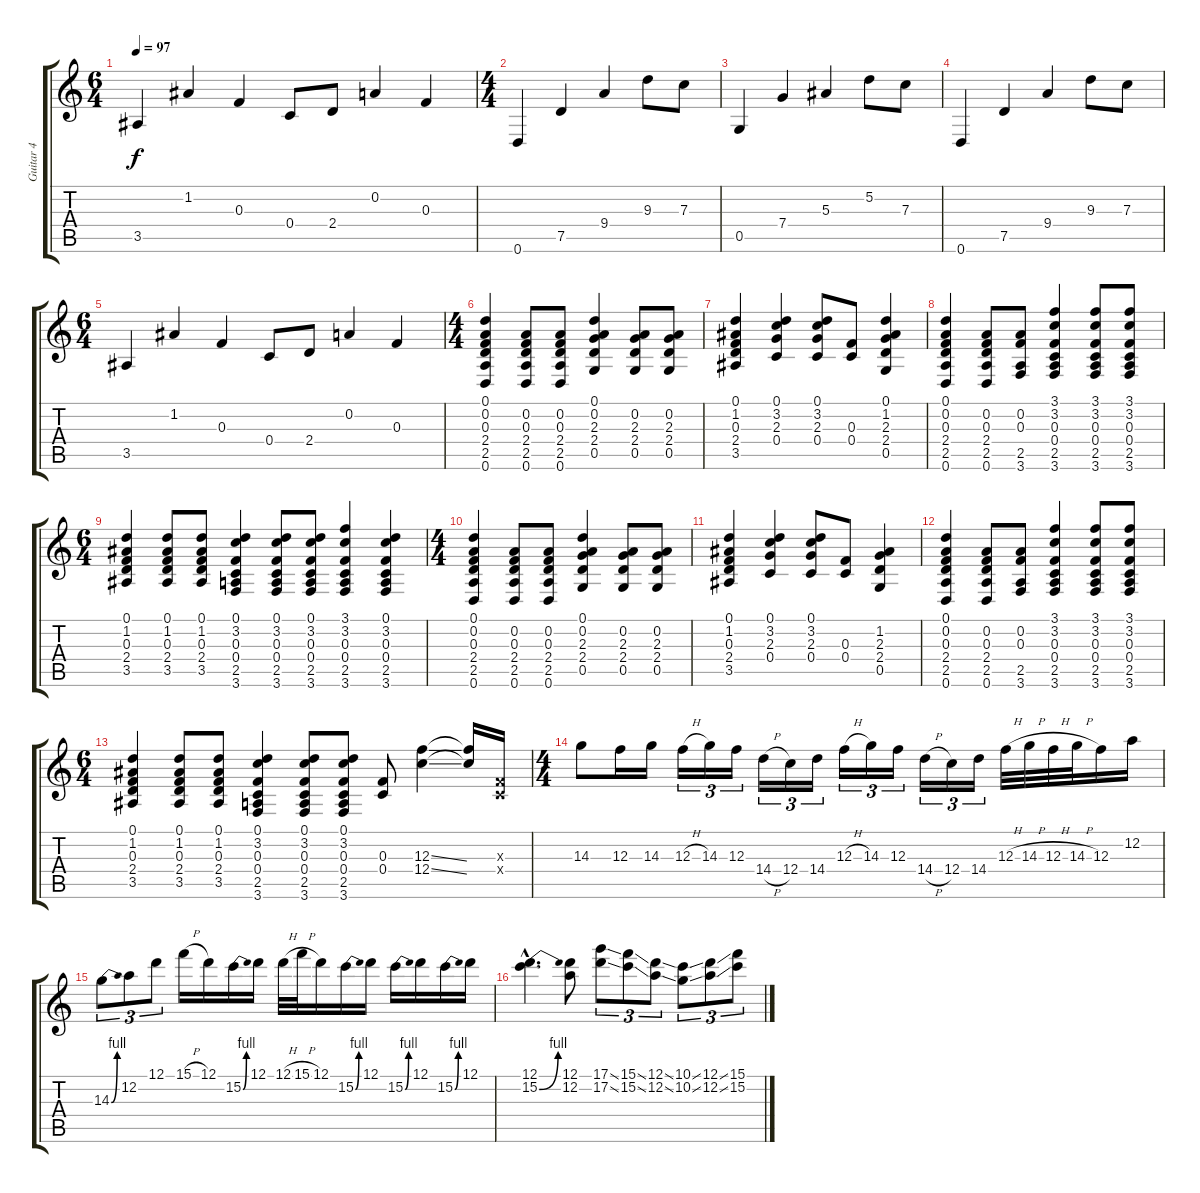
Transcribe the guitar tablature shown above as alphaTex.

\track ("Guitar 4" "Guitar 4") {instrument electricguitarclean}
\staff {score tabs}
\tuning (D4 A3 F3 C3 G2 D2) {hide}
\ts (6 4)
\tempo 97
\clef g2
\ks c
3.5.4{dy f} 1.2.4 0.3.4 0.4.8 2.4.8 0.2.4 0.3.4 |
\ts (4 4)
0.6.4 7.5.4 9.4.4 9.3.8 7.3.8 |
0.5.4 7.4.4 5.3.4 5.2.8 7.3.8 |
0.6.4 7.5.4 9.4.4 9.3.8 7.3.8 |
\ts (6 4)
3.5.4 1.2.4 0.3.4 0.4.8 2.4.8 0.2.4 0.3.4 |
\ts (4 4)
(0.1 0.2 0.3 2.4 2.5 0.6).4 (0.2 0.3 2.4 2.5 0.6).8 (0.2 0.3 2.4 2.5 0.6).8 (0.1 0.2 2.3 2.4 0.5).4 (0.2 2.3 2.4 0.5).8 (0.2 2.3 2.4 0.5).8 |
(0.1 1.2 0.3 2.4 3.5).4 (0.1 3.2 2.3 0.4).4 (0.1 3.2 2.3 0.4).8 (0.3 0.4).8 (0.1 1.2 2.3 2.4 0.5).4 |
(0.1 0.2 0.3 2.4 2.5 0.6).4 (0.2 0.3 2.4 2.5 0.6).8 (0.2 0.3 2.5 3.6).8 (3.1 3.2 0.3 0.4 2.5 3.6).4 (3.1 3.2 0.3 0.4 2.5 3.6).8 (3.1 3.2 0.3 0.4 2.5 3.6).8 |
\ts (6 4)
(0.1 1.2 0.3 2.4 3.5).4 (0.1 1.2 0.3 2.4 3.5).8 (0.1 1.2 0.3 2.4 3.5).8 (0.1 3.2 0.3 0.4 2.5 3.6).4 (0.1 3.2 0.3 0.4 2.5 3.6).8 (0.1 3.2 0.3 0.4 2.5 3.6).8 (3.1 3.2 0.3 0.4 2.5 3.6).4 (0.1 3.2 0.3 0.4 2.5 3.6).4 |
\ts (4 4)
(0.1 0.2 0.3 2.4 2.5 0.6).4 (0.2 0.3 2.4 2.5 0.6).8 (0.2 0.3 2.4 2.5 0.6).8 (0.1 0.2 2.3 2.4 0.5).4 (0.2 2.3 2.4 0.5).8 (0.2 2.3 2.4 0.5).8 |
(0.1 1.2 0.3 2.4 3.5).4 (0.1 3.2 2.3 0.4).4 (0.1 3.2 2.3 0.4).8 (0.3 0.4).8 (1.2 2.3 2.4 0.5).4 |
(0.1 0.2 0.3 2.4 2.5 0.6).4 (0.2 0.3 2.4 2.5 0.6).8 (0.2 0.3 2.5 3.6).8 (3.1 3.2 0.3 0.4 2.5 3.6).4 (3.1 3.2 0.3 0.4 2.5 3.6).8 (3.1 3.2 0.3 0.4 2.5 3.6).8 |
\ts (6 4)
(0.1 1.2 0.3 2.4 3.5).4 (0.1 1.2 0.3 2.4 3.5).8 (0.1 1.2 0.3 2.4 3.5).8 (0.1 3.2 0.3 0.4 2.5 3.6).4 (0.1 3.2 0.3 0.4 2.5 3.6).8 (0.1 3.2 0.3 0.4 2.5 3.6).8 (0.3 0.4).8 (12.3{ss} 12.4{ss}).4{volume 15 instrument overdrivenguitar} (12.3{t} 12.4{t}).16 (0.3{x} 0.4{x}).16 |
\ts (4 4)
14.3.8 12.3.16 14.3.16 12.3{h}.16{tu (3 2)} 14.3.16{tu (3 2)} 12.3.16{tu (3 2)} 14.4{h}.16{tu (3 2)} 12.4.16{tu (3 2)} 14.4.16{tu (3 2)} 12.3{h}.16{tu (3 2)} 14.3.16{tu (3 2)} 12.3.16{tu (3 2)} 14.4{h}.16{tu (3 2)} 12.4.16{tu (3 2)} 14.4.16{tu (3 2)} 12.3{h}.32 14.3{h}.32 12.3{h}.32 14.3{h}.32 12.3.16 12.2.16 |
14.3{be (bend 0 0 60 4)}.8{tu (3 2)} 12.2.8{tu (3 2)} 12.1.8{tu (3 2)} 15.1{h}.16 12.1.16 15.2{be (bend 0 0 60 4)}.16 12.1.16 12.1{h}.32 15.1{h}.32 12.1.16 15.2{be (bend 0 0 60 4)}.16 12.1.16 15.2{be (bend 0 0 60 4)}.16 12.1.16 15.2{be (bend 0 0 60 4)}.16 12.1.16 |
(12.1{hac} 15.2{be (bend 0 0 60 4) hac}).4{d} (12.1 12.2).8 (17.1{ss} 17.2{ss}).8{tu (3 2)} (15.1{ss} 15.2{ss}).8{tu (3 2)} (12.1{ss} 12.2{ss}).8{tu (3 2)} (10.1{ss} 10.2{ss}).8{tu (3 2)} (12.1{ss} 12.2{ss}).8{tu (3 2)} (15.1 15.2).8{tu (3 2)}
